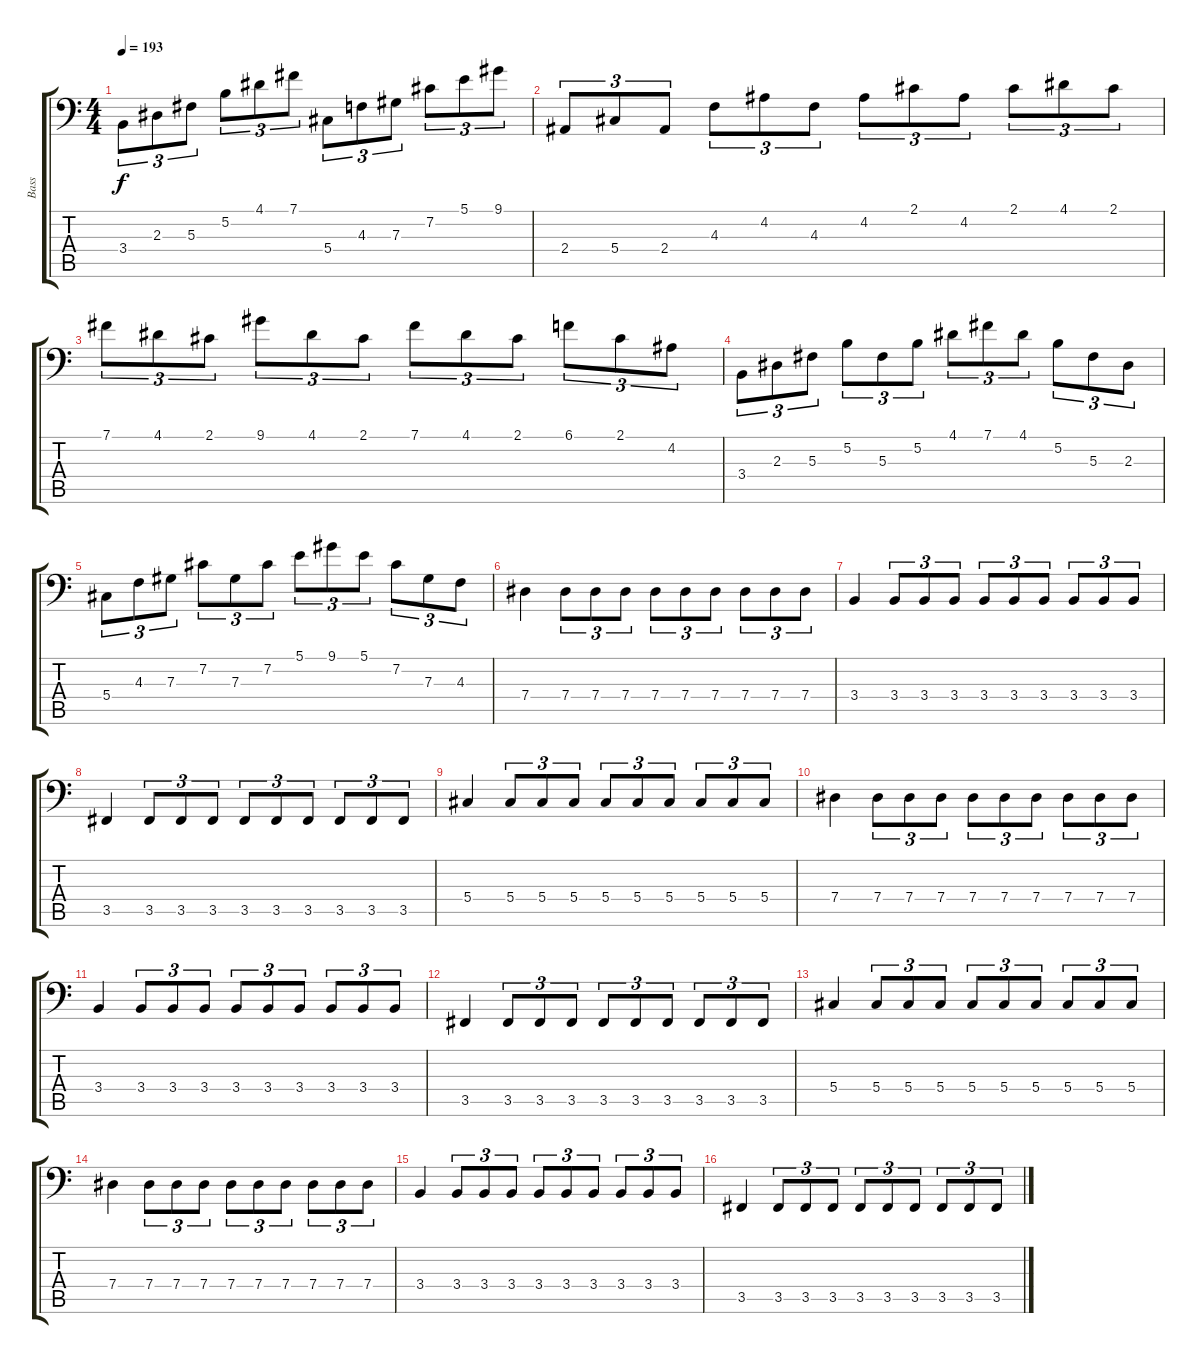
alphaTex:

\track ("Bass" "Bass") {instrument electricbassfinger}
\staff {score tabs}
\tuning (B2 Gb2 Db2 Ab1 Eb1 Bb0) {hide}
\ts (4 4)
\tempo 193
\clef f4
\ks c
3.4.8{tu (3 2) dy f} 2.3.8{tu (3 2)} 5.3.8{tu (3 2)} 5.2.8{tu (3 2)} 4.1.8{tu (3 2)} 7.1.8{tu (3 2)} 5.4.8{tu (3 2)} 4.3.8{tu (3 2)} 7.3.8{tu (3 2)} 7.2.8{tu (3 2)} 5.1.8{tu (3 2)} 9.1.8{tu (3 2)} |
2.4.8{tu (3 2)} 5.4.8{tu (3 2)} 2.4.8{tu (3 2)} 4.3.8{tu (3 2)} 4.2.8{tu (3 2)} 4.3.8{tu (3 2)} 4.2.8{tu (3 2)} 2.1.8{tu (3 2)} 4.2.8{tu (3 2)} 2.1.8{tu (3 2)} 4.1.8{tu (3 2)} 2.1.8{tu (3 2)} |
7.1.8{tu (3 2)} 4.1.8{tu (3 2)} 2.1.8{tu (3 2)} 9.1.8{tu (3 2)} 4.1.8{tu (3 2)} 2.1.8{tu (3 2)} 7.1.8{tu (3 2)} 4.1.8{tu (3 2)} 2.1.8{tu (3 2)} 6.1.8{tu (3 2)} 2.1.8{tu (3 2)} 4.2.8{tu (3 2)} |
3.4.8{tu (3 2)} 2.3.8{tu (3 2)} 5.3.8{tu (3 2)} 5.2.8{tu (3 2)} 5.3.8{tu (3 2)} 5.2.8{tu (3 2)} 4.1.8{tu (3 2)} 7.1.8{tu (3 2)} 4.1.8{tu (3 2)} 5.2.8{tu (3 2)} 5.3.8{tu (3 2)} 2.3.8{tu (3 2)} |
5.4.8{tu (3 2)} 4.3.8{tu (3 2)} 7.3.8{tu (3 2)} 7.2.8{tu (3 2)} 7.3.8{tu (3 2)} 7.2.8{tu (3 2)} 5.1.8{tu (3 2)} 9.1.8{tu (3 2)} 5.1.8{tu (3 2)} 7.2.8{tu (3 2)} 7.3.8{tu (3 2)} 4.3.8{tu (3 2)} |
7.4.4 7.4.8{tu (3 2)} 7.4.8{tu (3 2)} 7.4.8{tu (3 2)} 7.4.8{tu (3 2)} 7.4.8{tu (3 2)} 7.4.8{tu (3 2)} 7.4.8{tu (3 2)} 7.4.8{tu (3 2)} 7.4.8{tu (3 2)} |
3.4.4 3.4.8{tu (3 2)} 3.4.8{tu (3 2)} 3.4.8{tu (3 2)} 3.4.8{tu (3 2)} 3.4.8{tu (3 2)} 3.4.8{tu (3 2)} 3.4.8{tu (3 2)} 3.4.8{tu (3 2)} 3.4.8{tu (3 2)} |
3.5.4 3.5.8{tu (3 2)} 3.5.8{tu (3 2)} 3.5.8{tu (3 2)} 3.5.8{tu (3 2)} 3.5.8{tu (3 2)} 3.5.8{tu (3 2)} 3.5.8{tu (3 2)} 3.5.8{tu (3 2)} 3.5.8{tu (3 2)} |
5.4.4 5.4.8{tu (3 2)} 5.4.8{tu (3 2)} 5.4.8{tu (3 2)} 5.4.8{tu (3 2)} 5.4.8{tu (3 2)} 5.4.8{tu (3 2)} 5.4.8{tu (3 2)} 5.4.8{tu (3 2)} 5.4.8{tu (3 2)} |
7.4.4 7.4.8{tu (3 2)} 7.4.8{tu (3 2)} 7.4.8{tu (3 2)} 7.4.8{tu (3 2)} 7.4.8{tu (3 2)} 7.4.8{tu (3 2)} 7.4.8{tu (3 2)} 7.4.8{tu (3 2)} 7.4.8{tu (3 2)} |
3.4.4 3.4.8{tu (3 2)} 3.4.8{tu (3 2)} 3.4.8{tu (3 2)} 3.4.8{tu (3 2)} 3.4.8{tu (3 2)} 3.4.8{tu (3 2)} 3.4.8{tu (3 2)} 3.4.8{tu (3 2)} 3.4.8{tu (3 2)} |
3.5.4 3.5.8{tu (3 2)} 3.5.8{tu (3 2)} 3.5.8{tu (3 2)} 3.5.8{tu (3 2)} 3.5.8{tu (3 2)} 3.5.8{tu (3 2)} 3.5.8{tu (3 2)} 3.5.8{tu (3 2)} 3.5.8{tu (3 2)} |
5.4.4 5.4.8{tu (3 2)} 5.4.8{tu (3 2)} 5.4.8{tu (3 2)} 5.4.8{tu (3 2)} 5.4.8{tu (3 2)} 5.4.8{tu (3 2)} 5.4.8{tu (3 2)} 5.4.8{tu (3 2)} 5.4.8{tu (3 2)} |
7.4.4 7.4.8{tu (3 2)} 7.4.8{tu (3 2)} 7.4.8{tu (3 2)} 7.4.8{tu (3 2)} 7.4.8{tu (3 2)} 7.4.8{tu (3 2)} 7.4.8{tu (3 2)} 7.4.8{tu (3 2)} 7.4.8{tu (3 2)} |
3.4.4 3.4.8{tu (3 2)} 3.4.8{tu (3 2)} 3.4.8{tu (3 2)} 3.4.8{tu (3 2)} 3.4.8{tu (3 2)} 3.4.8{tu (3 2)} 3.4.8{tu (3 2)} 3.4.8{tu (3 2)} 3.4.8{tu (3 2)} |
3.5.4 3.5.8{tu (3 2)} 3.5.8{tu (3 2)} 3.5.8{tu (3 2)} 3.5.8{tu (3 2)} 3.5.8{tu (3 2)} 3.5.8{tu (3 2)} 3.5.8{tu (3 2)} 3.5.8{tu (3 2)} 3.5.8{tu (3 2)}
